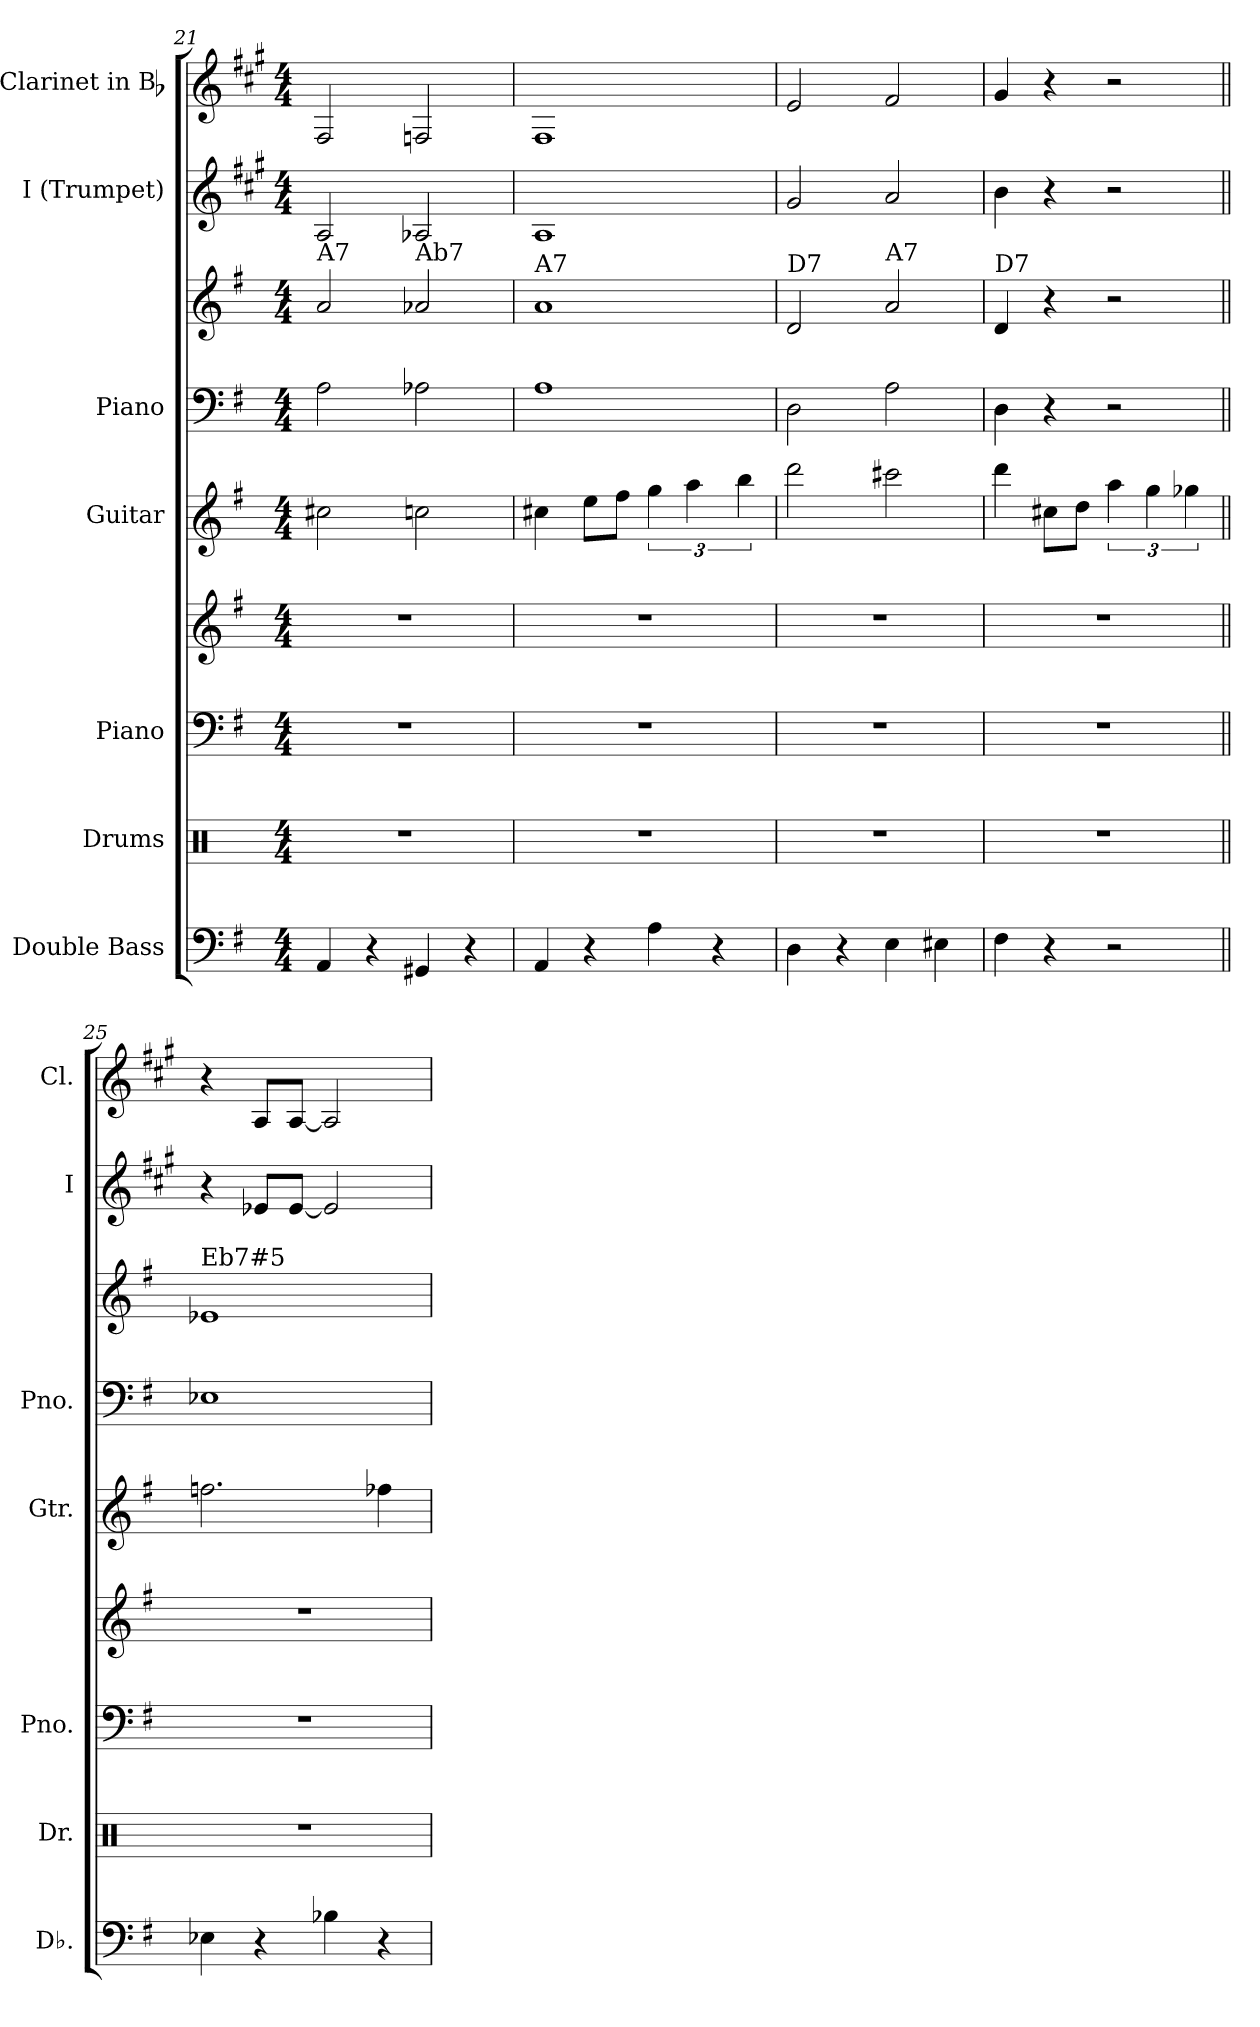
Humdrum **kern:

**kern	**kern	**kern	**kern	**kern	**kern	**kern	**kern	**kern
*part7	*part6	*part5	*part5	*part4	*part3	*part3	*part2	*part1
*staff9	*staff8	*staff7	*staff6	*staff5	*staff4	*staff3	*staff2	*staff1
*I"Double Bass	*I"Drums	*I"Piano	*	*I"Guitar	*I"Piano	*	*I"I (Trumpet)	*I"Clarinet in Bb
*I'Db.	*I'Dr.	*I'Pno.	*	*I'Gtr.	*I'Pno.	*	*I'I	*I'Cl.
*clefF4	*clefX	*clefF4	*clefG2	*clefG2	*clefF4	*clefG2	*clefG2	*clefG2
*ITrd7c12	*	*	*	*ITrd7c12	*	*	*ITrd1c2	*ITrd1c2
*k[f#]	*k[]	*k[f#]	*k[f#]	*k[f#]	*k[f#]	*k[f#]	*k[f#]	*k[f#]
*G:	*	*G:	*G:	*G:	*G:	*G:	*G:	*G:
*M4/4	*M4/4	*M4/4	*M4/4	*M4/4	*M4/4	*M4/4	*M4/4	*M4/4
=21	=21	=21	=21	=21	=21	=21	=21	=21
!	!	!	!	!	!	!LO:TX:a:t=A7	!	!
4AAA/	1r	1r	1r	2c#X\	2A\	2a/	2G/	2E/
4r	.	.	.	.	.	.	.	.
!	!	!	!	!	!	!LO:TX:a:t=Ab7	!	!
4GGG#X/	.	.	.	2cn\	2A-X\	2a-X/	2G-X/	2E-X/
4r	.	.	.	.	.	.	.	.
=22	=22	=22	=22	=22	=22	=22	=22	=22
!	!	!	!	!	!	!LO:TX:a:t=A7	!	!
4AAA/	1r	1r	1r	4c#X\	1A	1a	1G	1E
4r	.	.	.	8e\L	.	.	.	.
.	.	.	.	8f#\J	.	.	.	.
4AA\	.	.	.	6g\	.	.	.	.
.	.	.	.	6a\	.	.	.	.
4r	.	.	.	.	.	.	.	.
.	.	.	.	6b\	.	.	.	.
=23	=23	=23	=23	=23	=23	=23	=23	=23
!	!	!	!	!	!	!LO:TX:a:t=D7	!	!
4DD\	1r	1r	1r	2dd\	2D\	2d/	2f#/	2d/
4r	.	.	.	.	.	.	.	.
!	!	!	!	!	!	!LO:TX:a:t=A7	!	!
4EE\	.	.	.	2cc#X\	2A\	2a/	2g/	2e/
4EE#X\	.	.	.	.	.	.	.	.
!!LO:PB:g=z
=24	=24	=24	=24	=24	=24	=24	=24	=24
!	!	!	!	!	!	!LO:TX:a:t=D7	!	!
4FF#\	1r	1r	1r	4dd\	4D\	4d/	4a\	4f#/
4r	.	.	.	8c#X\L	4r	4r	4r	4r
.	.	.	.	8d\J	.	.	.	.
2r	.	.	.	6a\	2r	2r	2r	2r
.	.	.	.	6g\	.	.	.	.
.	.	.	.	6g-X\	.	.	.	.
=25||	=25||	=25||	=25||	=25||	=25||	=25||	=25||	=25||
!	!	!	!	!	!	!LO:TX:a:t=Eb7#5	!	!
4EE-X\	1r	1r	1r	2.fn\	1E-X	1e-X	4r	4r
4r	.	.	.	.	.	.	8d-X/L	8G/L
.	.	.	.	.	.	.	[8d-/J	[8G/J
4BB-X\	.	.	.	.	.	.	2d-/]	2G/]
4r	.	.	.	4f-X\	.	.	.	.
=	=	=	=	=	=	=	=	=
*-	*-	*-	*-	*-	*-	*-	*-	*-
